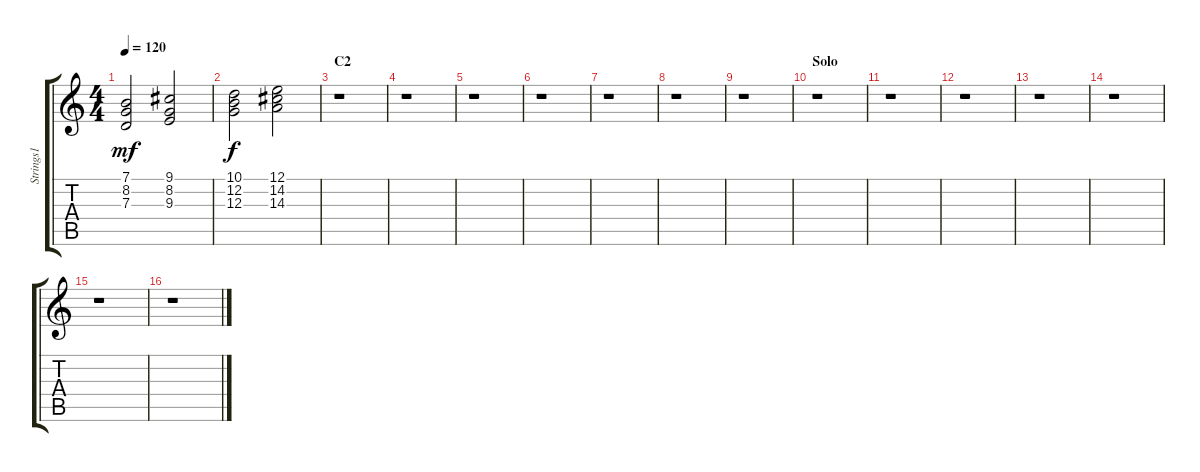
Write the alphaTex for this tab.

\track ("Strings1" "Strings1") {instrument stringensemble1}
\staff {score tabs}
\tuning (E4 B3 G3 D3 A2 E2) {hide}
\ts (4 4)
\tempo 120
\clef g2
\ks c
(7.1 8.2 7.3).2{dy mf} (9.1 8.2 9.3).2 |
(10.1 12.2 12.3).2{dy f} (12.1 14.2 14.3).2 |
\section ("" "C2")
r.1 |
r.1 |
r.1 |
r.1 |
r.1 |
r.1 |
r.1 |
\section ("" "Solo")
r.1 |
r.1 |
r.1 |
r.1 |
r.1 |
r.1 |
r.1
